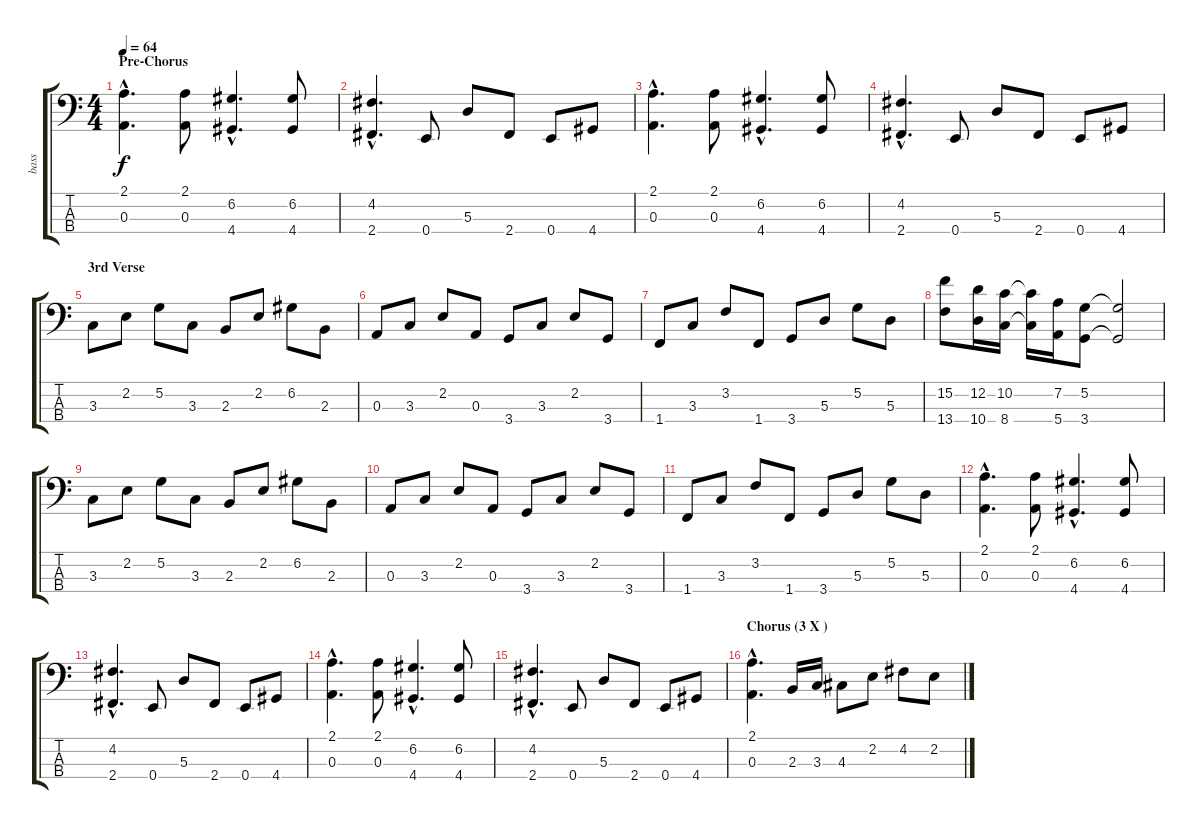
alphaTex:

\track ("bass" "bass") {instrument electricbasspick}
\staff {score tabs}
\tuning (G2 D2 A1 E1) {hide}
\ts (4 4)
\section ("" "Pre-Chorus")
\tempo 64
\clef f4
\ks c
(2.1{hac} 0.3{hac}).4{d dy f} (2.1 0.3).8 (6.2{hac} 4.4{hac}).4{d} (6.2 4.4).8 |
(4.2{hac} 2.4{hac}).4{d} 0.4.8 5.3.8 2.4.8 0.4.8 4.4.8 |
(2.1{hac} 0.3{hac}).4{d} (2.1 0.3).8 (6.2{hac} 4.4{hac}).4{d} (6.2 4.4).8 |
(4.2{hac} 2.4{hac}).4{d} 0.4.8 5.3.8 2.4.8 0.4.8 4.4.8 |
\section ("" "3rd Verse")
3.3.8 2.2.8 5.2.8 3.3.8 2.3.8 2.2.8 6.2.8 2.3.8 |
0.3.8 3.3.8 2.2.8 0.3.8 3.4.8 3.3.8 2.2.8 3.4.8 |
1.4.8 3.3.8 3.2.8 1.4.8 3.4.8 5.3.8 5.2.8 5.3.8 |
(15.2 13.4).8 (12.2 10.4).16 (10.2 8.4).16 (10.2{t} 8.4{t}).16 (7.2 5.4).16 (5.2 3.4).8 (5.2{t} 3.4{t}).2 |
3.3.8 2.2.8 5.2.8 3.3.8 2.3.8 2.2.8 6.2.8 2.3.8 |
0.3.8 3.3.8 2.2.8 0.3.8 3.4.8 3.3.8 2.2.8 3.4.8 |
1.4.8 3.3.8 3.2.8 1.4.8 3.4.8 5.3.8 5.2.8 5.3.8 |
(2.1{hac} 0.3{hac}).4{d} (2.1 0.3).8 (6.2{hac} 4.4{hac}).4{d} (6.2 4.4).8 |
(4.2{hac} 2.4{hac}).4{d} 0.4.8 5.3.8 2.4.8 0.4.8 4.4.8 |
(2.1{hac} 0.3{hac}).4{d} (2.1 0.3).8 (6.2{hac} 4.4{hac}).4{d} (6.2 4.4).8 |
(4.2{hac} 2.4{hac}).4{d} 0.4.8 5.3.8 2.4.8 0.4.8 4.4.8 |
\section ("" "Chorus (3 X )")
(2.1{hac} 0.3{hac}).4{d} 2.3.16 3.3.16 4.3.8 2.2.8 4.2.8 2.2.8
